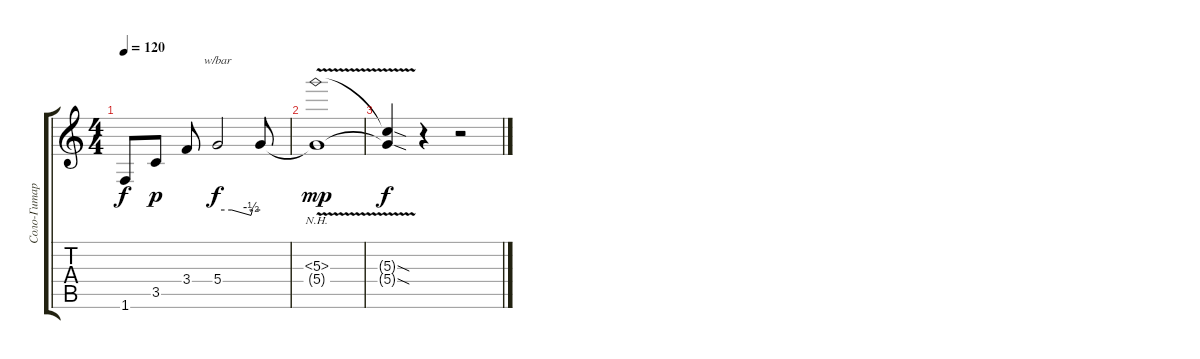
\track ("Соло-Гитара 3" "Соло-Гитар") {instrument distortionguitar}
\staff {score tabs}
\tuning (E4 B3 G3 D3 A2 E2) {hide}
\ts (4 4)
\tempo 120
\clef g2
\ks c
1.6{t}.8{dy f} 3.5.8{dy p} 3.4.8 5.4.2{tbe (custom default 0 0 20 0 47 -2 49 0 60 0) dy f} 5.4{t}.8 |
(5.3{nh} 5.4{v t}).1{dy mp} |
(5.3{sod t} 5.4{sod t}).4{dy f} r.4 r.2
